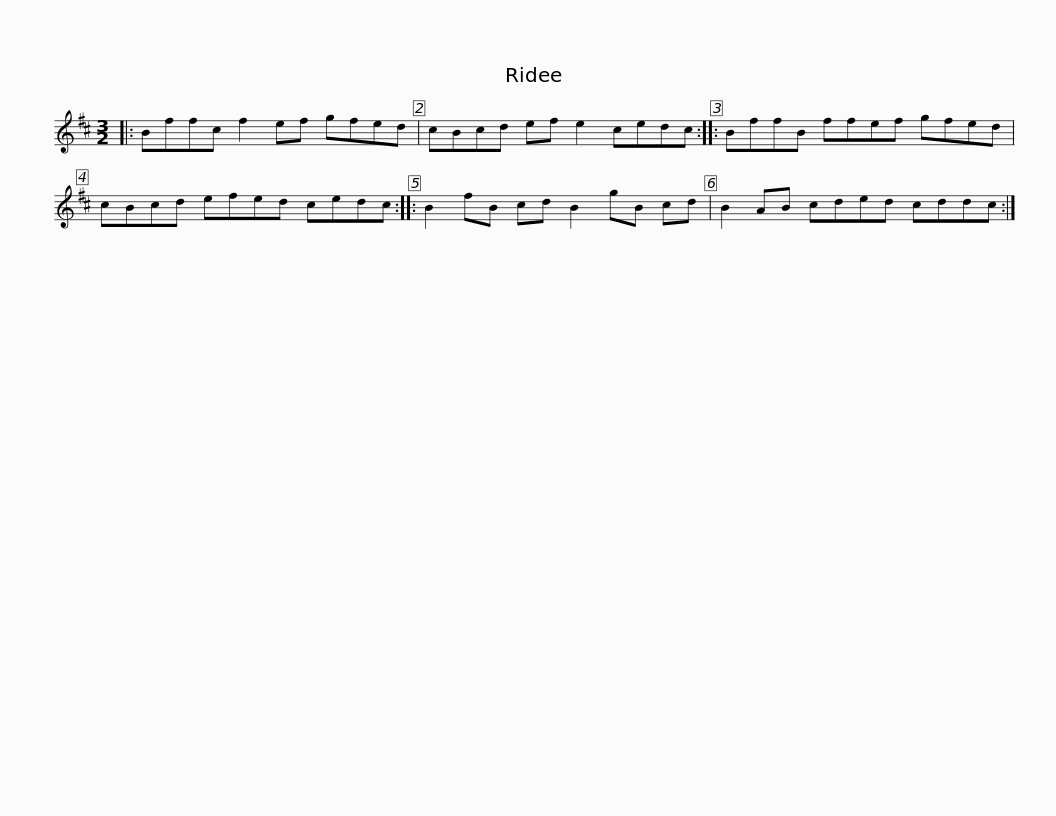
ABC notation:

X:1
L:1/8
M:3/2
I:linebreak $
K:Bmin
V:1 treble
V:1
|: Bffc f2 ef gfed | cBcd ef e2 cedc :: BffB ffef gfed |$ cBcd efed cedc :: B2 fB cd B2 gB cd | %5
 B2 AB cded cddc :| %6
